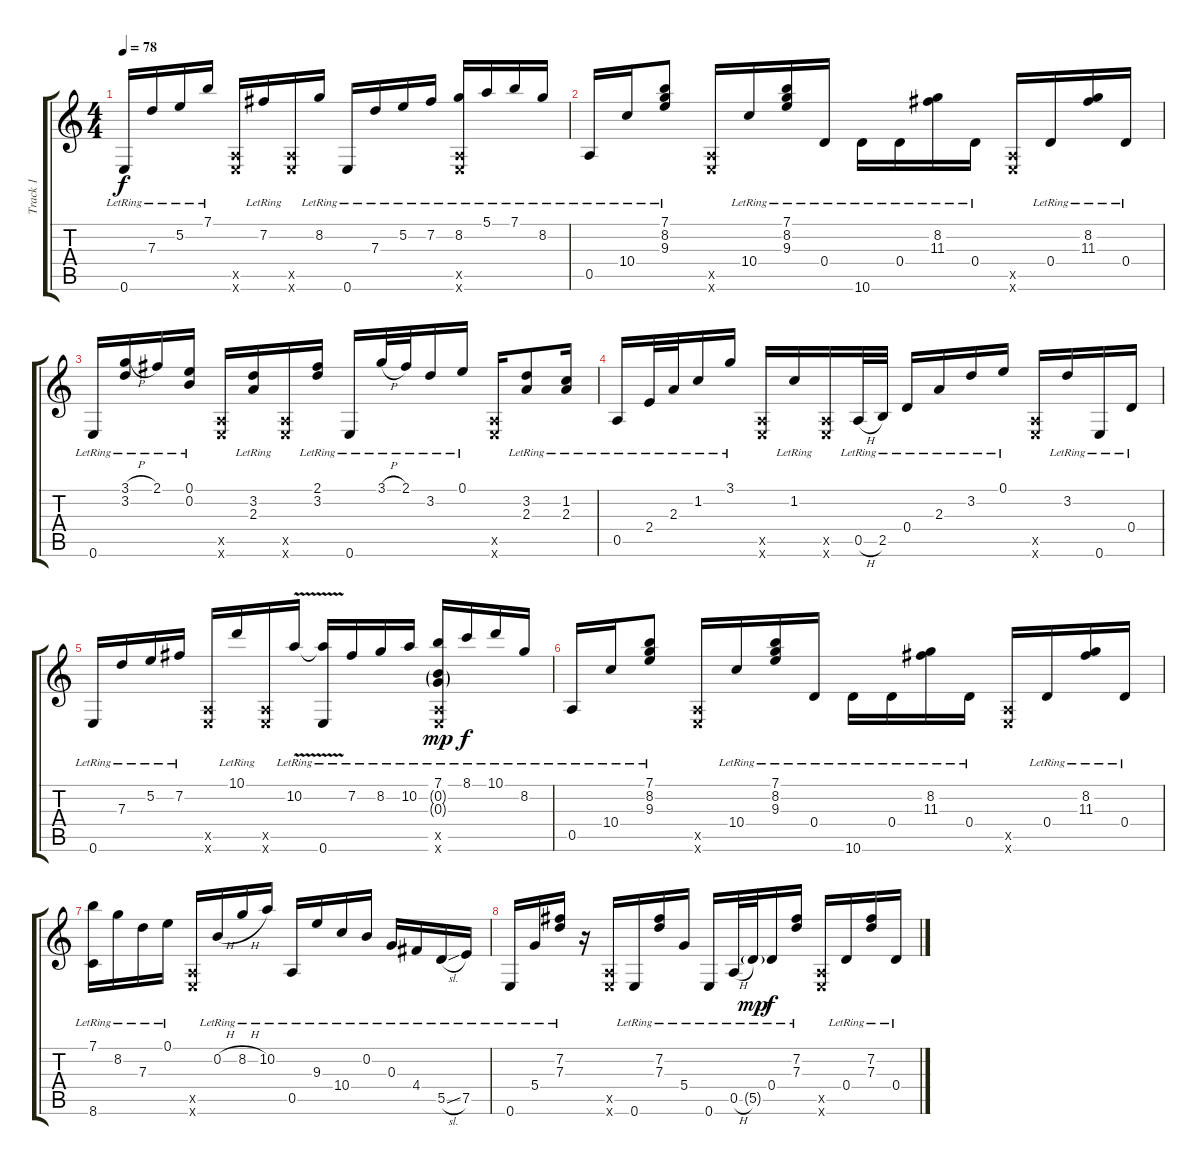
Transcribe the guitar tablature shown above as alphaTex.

\track ("Track 1" "Track 1") {instrument acousticguitarsteel}
\staff {score tabs}
\tuning (E4 B3 G3 D3 A2 E2) {hide}
\ts (4 4)
\tempo 78
\clef g2
\ks c
0.6{lr}.16{dy f} 7.3{lr}.16 5.2{lr}.16 7.1{lr}.16 (0.5{x} 0.6{x}).16 7.2{lr}.16 (0.5{x} 0.6{x}).16 8.2{lr}.16 0.6{lr}.16 7.3{lr}.16 5.2{lr}.16 7.2{lr}.16 (8.2{lr} 0.5{x} 0.6{x}).16 5.1{lr}.16 7.1{lr}.16 8.2{lr}.16 |
0.5{lr}.16 10.4{lr}.16 (7.1{lr} 8.2{lr} 9.3{lr}).8 (0.5{x} 0.6{x}).16 10.4{lr}.16 (7.1{lr} 8.2{lr} 9.3{lr}).16 0.4{lr}.16 10.6{lr}.16 0.4{lr}.16 (8.2{lr} 11.3{lr}).16 0.4{lr}.16 (0.5{x} 0.6{x}).16 0.4{lr}.16 (8.2{lr} 11.3{lr}).16 0.4{lr}.16 |
0.6{lr}.16 (3.1{h lr} 3.2{lr}).16 2.1{lr}.16 (0.1{lr} 0.2{lr}).16 (0.5{x} 0.6{x}).16 (3.2{lr} 2.3{lr}).16 (0.5{x} 0.6{x}).16 (2.1{lr} 3.2{lr}).16 0.6{lr}.16 3.1{h lr}.32 2.1{lr}.32 3.2{lr}.16 0.1{lr}.16 (0.5{x} 0.6{x}).16 (3.2{lr} 2.3{lr}).8 (1.2{lr} 2.3{lr}).16 |
0.5{lr}.16 2.4{lr}.32 2.3{lr}.32 1.2{lr}.16 3.1{lr}.16 (0.5{x} 0.6{x}).16 1.2{lr}.16 (0.5{x} 0.6{x}).16 0.5{h lr}.32 2.5{lr}.32 0.4{lr}.16 2.3{lr}.16 3.2{lr}.16 0.1{lr}.16 (0.5{x} 0.6{x}).16 3.2{lr}.16 0.6{lr}.16 0.4{lr}.16 |
0.6{lr}.16 7.3{lr}.16 5.2{lr}.16 7.2{lr}.16 (0.5{x} 0.6{x}).16 10.1{lr}.16 (0.5{x} 0.6{x}).16 10.2{v lr}.16 (10.2{t} 0.6{lr}).16 7.2{lr}.16 8.2{lr}.16 10.2{lr}.16 (7.1{lr} 0.2{g lr} 0.3{g lr} 0.5{x} 0.6{x}).16{dy mp} 8.1{lr}.16{dy f} 10.1{lr}.16 8.2{lr}.16 |
0.5{lr}.16 10.4{lr}.16 (7.1{lr} 8.2{lr} 9.3{lr}).8 (0.5{x} 0.6{x}).16 10.4{lr}.16 (7.1{lr} 8.2{lr} 9.3{lr}).16 0.4{lr}.16 10.6{lr}.16 0.4{lr}.16 (8.2{lr} 11.3{lr}).16 0.4{lr}.16 (0.5{x} 0.6{x}).16 0.4{lr}.16 (8.2{lr} 11.3{lr}).16 0.4{lr}.16 |
(7.1{lr} 8.6{lr}).16 8.2{lr}.16 7.3{lr}.16 0.1{lr}.16 (0.5{x} 0.6{x}).16 0.2{h lr}.16 8.2{h lr}.16 10.2{lr}.16 0.5{lr}.16 9.3{lr}.16 10.4{lr}.16 0.2{lr}.16 0.3{lr}.16 4.4{lr}.16 5.5{sl lr}.16 7.5{lr}.16 |
0.6{lr}.16 5.4{lr}.16 (7.2{lr} 7.3{lr}).16 r.16 (0.5{x} 0.6{x}).16 0.6{lr}.16 (7.2{lr} 7.3{lr}).16 5.4{lr}.16 0.6{lr}.16 0.5{h lr}.32 5.5{g lr}.32{dy mp} 0.4{lr}.16{dy f} (7.2{lr} 7.3{lr}).16 (0.5{x} 0.6{x}).16 0.4{lr}.16 (7.2{lr} 7.3{lr}).16 0.4{lr}.16
